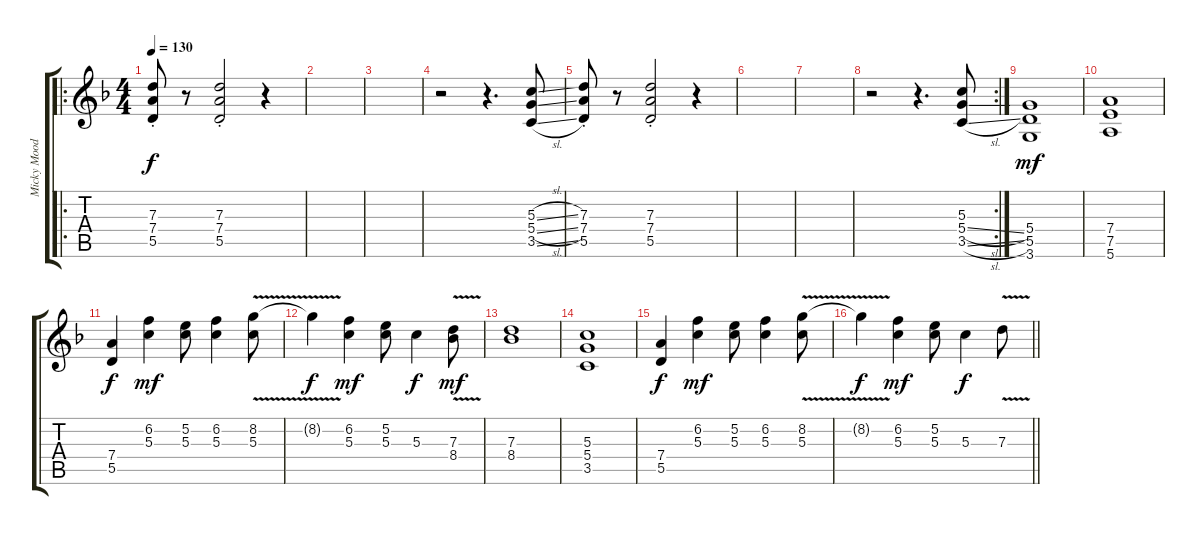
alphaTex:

\track ("Micky Moody (Guitar)" "Micky Mood") {instrument overdrivenguitar}
\staff {score tabs}
\tuning (E4 B3 G3 D3 A2 E2) {hide}
\ro
\ts (4 4)
\tempo 130
\clef g2
\ks f
(7.3{st} 7.4{st} 5.5).8{dy f} r.8 (7.3{st} 7.4{st} 5.5).2 r.4 |
|
|
r.2 r.4{d} (5.3{sl} 5.4{sl} 3.5{sl}).8 |
(7.3{st} 7.4{st} 5.5).8 r.8 (7.3{st} 7.4{st} 5.5).2 r.4 |
|
|
\rc 2
r.2 r.4{d} (5.3 5.4{sl} 3.5{sl}).8 |
(5.4 5.5 3.6).1{dy mf} |
(7.4 7.5 5.6).1 |
(7.4 5.5).4{dy f} (6.2 5.3).4{dy mf} (5.2 5.3).8 (6.2 5.3).4 (8.2{v} 5.3).8 |
8.2{v t}.4{dy f} (6.2 5.3).4{dy mf} (5.2 5.3).8 5.3.4{dy f} (7.3{v} 8.4).8{dy mf} |
(7.3 8.4).1 |
(5.3 5.4 3.5).1 |
(7.4 5.5).4{dy f} (6.2 5.3).4{dy mf} (5.2 5.3).8 (6.2 5.3).4 (8.2{v} 5.3).8 |
\barLineRight lightlight
8.2{v t}.4{dy f} (6.2 5.3).4{dy mf} (5.2 5.3).8 5.3.4{dy f} 7.3{v}.8
